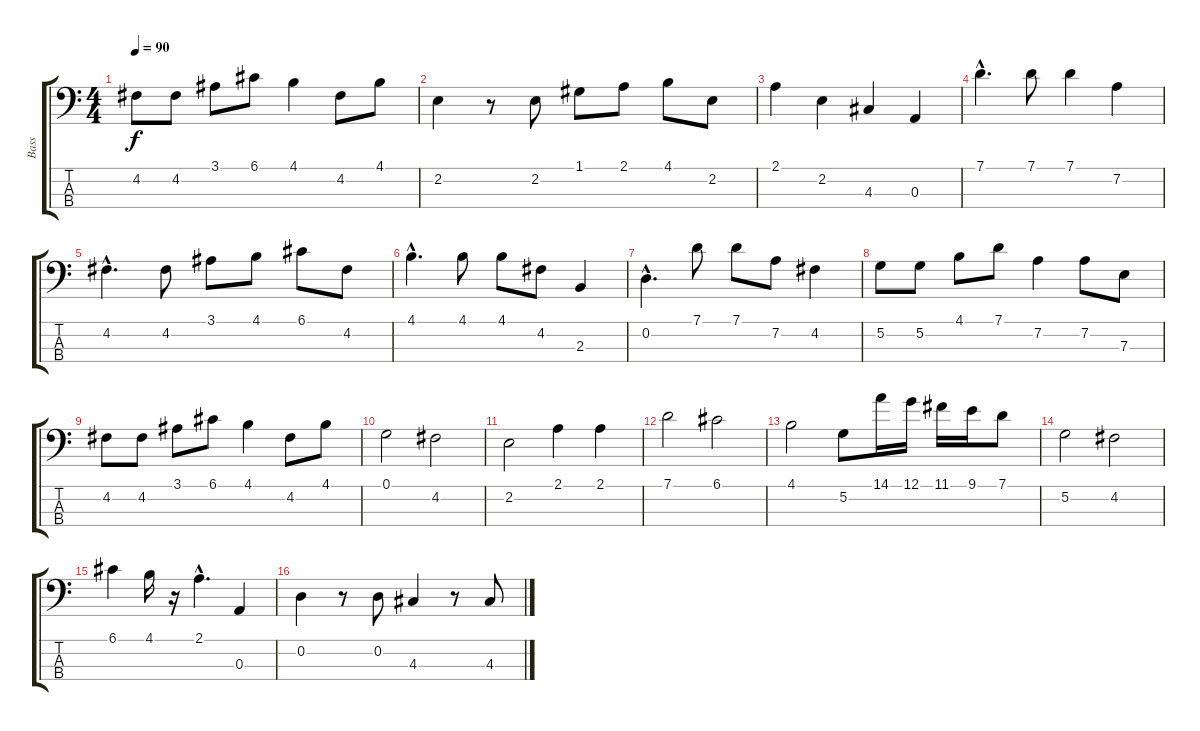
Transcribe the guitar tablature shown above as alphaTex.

\track ("Bass" "Bass") {instrument electricbassfinger}
\staff {score tabs}
\tuning (G2 D2 A1 E1) {hide}
\ts (4 4)
\tempo 90
\clef f4
\ks c
4.2.8{dy f} 4.2.8 3.1.8 6.1.8 4.1.4 4.2.8 4.1.8 |
2.2.4 r.8 2.2.8 1.1.8 2.1.8 4.1.8 2.2.8 |
2.1.4 2.2.4 4.3.4 0.3.4 |
7.1{hac}.4{d} 7.1.8 7.1.4 7.2.4 |
4.2{hac}.4{d} 4.2.8 3.1.8 4.1.8 6.1.8 4.2.8 |
4.1{hac}.4{d} 4.1.8 4.1.8 4.2.8 2.3.4 |
0.2{hac}.4{d} 7.1.8 7.1.8 7.2.8 4.2.4 |
5.2.8 5.2.8 4.1.8 7.1.8 7.2.4 7.2.8 7.3.8 |
4.2.8 4.2.8 3.1.8 6.1.8 4.1.4 4.2.8 4.1.8 |
0.1.2 4.2.2 |
2.2.2 2.1.4 2.1.4 |
7.1.2 6.1.2 |
4.1.2 5.2.8 14.1.16 12.1.16 11.1.16 9.1.16 7.1.8 |
5.2.2 4.2.2 |
6.1.4 4.1.16 r.16 2.1{hac}.4{d} 0.3.4 |
0.2.4 r.8 0.2.8 4.3.4 r.8 4.3.8
